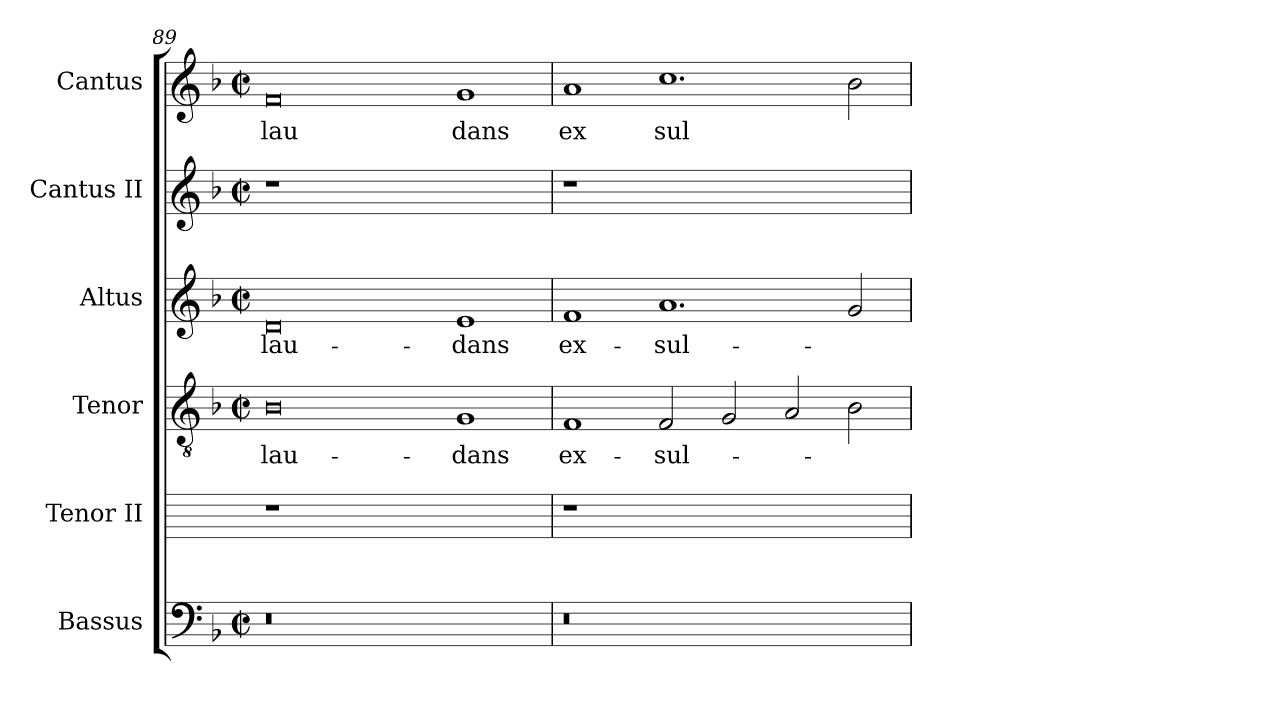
**kern	**kern	**kern	**text	**kern	**text	**kern	**kern	**text
*part6	*part5	*part4	*part4	*part3	*part3	*part2	*part1	*part1
*staff6	*staff5	*staff4	*staff4	*staff3	*staff3	*staff2	*staff1	*staff1
*I"Bassus	*I"Tenor II	*I"Tenor	*	*I"Altus	*	*I"Cantus II	*I"Cantus	*
*I'Bassus	*	*I'Tenor	*	*I'Altus	*	*I'Cantus II	*	*
*clefF4	*	*clefGv2	*	*clefG2	*	*clefG2	*clefG2	*
*k[b-]	*	*k[b-]	*	*k[b-]	*	*k[b-]	*k[b-]	*
*F:	*	*F:	*	*F:	*	*F:	*F:	*
*M2/2	*	*M2/2	*	*M2/2	*	*M2/2	*M2/2	*
*met(c|)	*	*met(c|)	*	*met(c|)	*	*met(c|)	*met(c|)	*
=89	=89	=89	=89	=89	=89	=89	=89	=89
!	!	!	!LO:LY:b:cj	!	!LO:LY:b:cj	!	!	!LO:LY:b:cj
0.r	1r	0B-	lau-	0d	lau-	1r	0f	lau
.	0ryy	.	.	.	.	0ryy	.	.
!	!	!	!LO:LY:b:cj	!	!LO:LY:b:cj	!	!	!LO:LY:b:cj
.	.	1G	-dans	1e	-dans	.	1g	dans
=90	=90	=90	=90	=90	=90	=90	=90	=90
!	!	!	!LO:LY:b:cj	!	!LO:LY:b:cj	!	!	!LO:LY:b:cj
0.r	1r	1F	ex-	1f	ex-	1r	1a	ex
!	!	!	!LO:LY:b	!	!LO:LY:b:cj	!	!	!LO:LY:b:cj
.	0ryy	2F/	-sul-	1.a	-sul-	0ryy	1.cc	sul
.	.	2G/	.	.	.	.	.	.
.	.	2A/	.	.	.	.	.	.
.	.	2B-\	.	2g/	.	.	2b-\	.
=	=	=	=	=	=	=	=	=
*-	*-	*-	*-	*-	*-	*-	*-	*-
